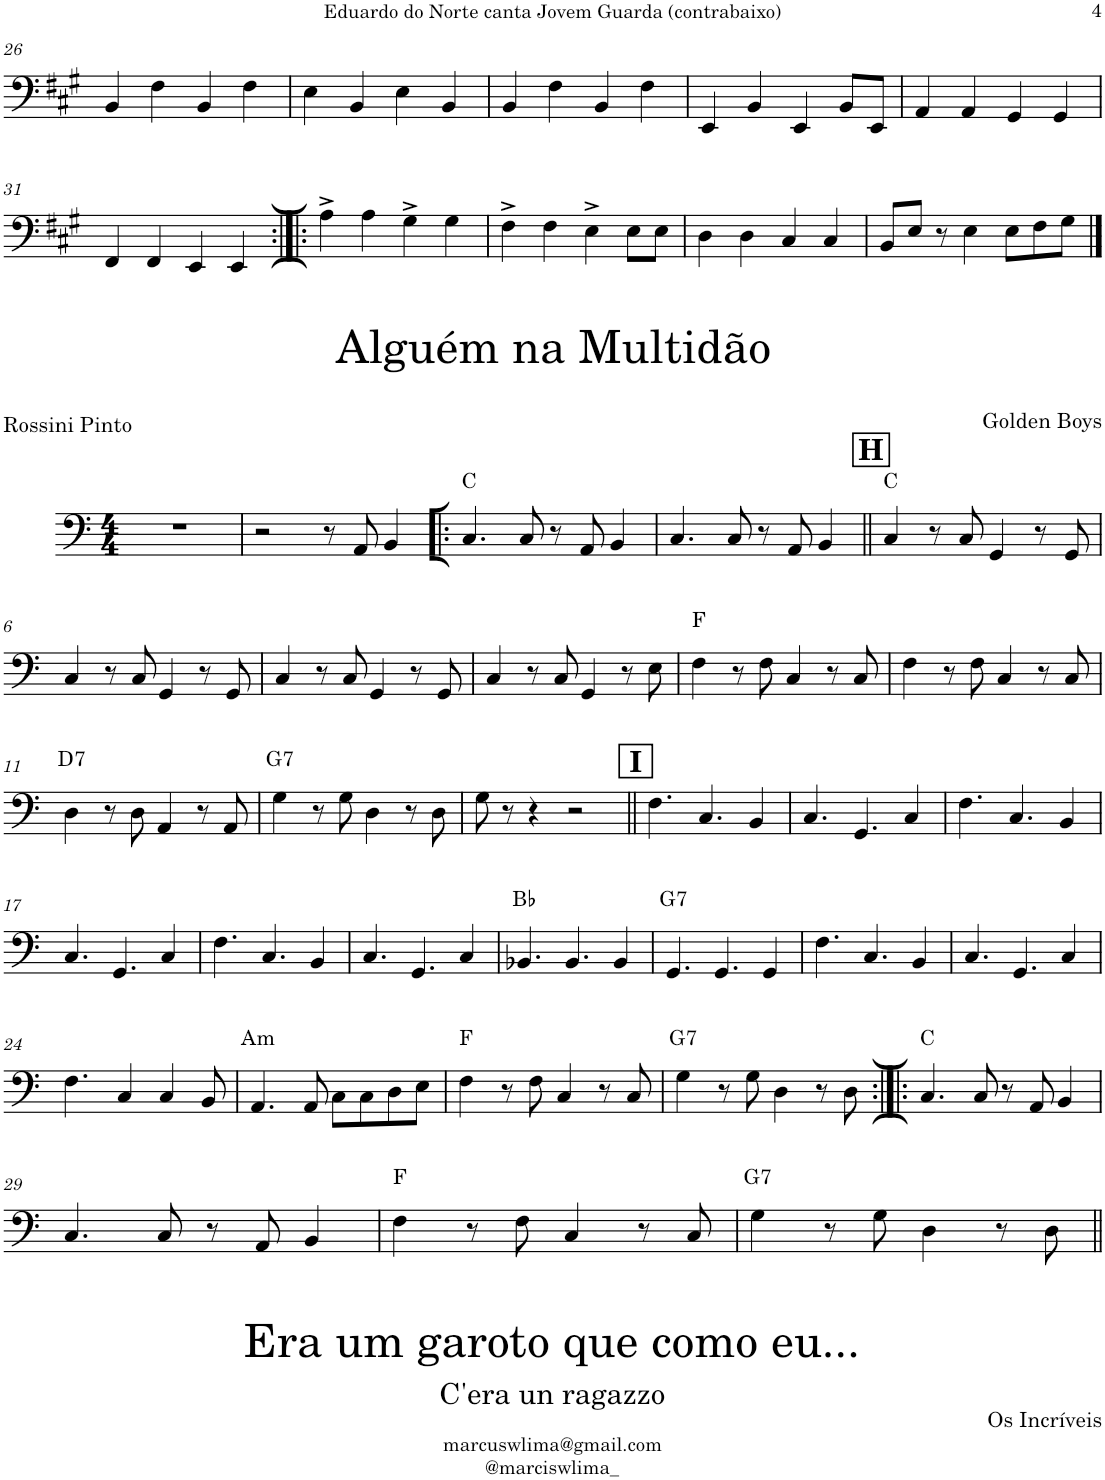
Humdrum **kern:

**kern	**harte
*part1	*part1
*staff1	*
*I"Electric Bass	*
*I'El. B.	*
!!LO:PB:g=z
*clefF4	*
*Trd7c12	*
*k[f#c#g#]	*
*M4/4	*
=26	=26
4BB/	.
4F#\	.
4BB/	.
4F#\	.
=27	=27
4E\	.
4BB/	.
4E\	.
4BB/	.
=28	=28
4BB/	.
4F#\	.
4BB/	.
4F#\	.
=29	=29
4EE/	.
4BB/	.
4EE/	.
8BB/L	.
8EE/J	.
=30	=30
4AA/	.
4AA/	.
4GG#/	.
4GG#/	.
!!LO:LB:g=z
=31	=31
4FF#/	.
4FF#/	.
4EE/	.
4EE/	.
=32:|!|:	=32:|!|:
4A^\	.
4A\	.
4G#^\	.
4G#\	.
=33	=33
4F#^\	.
4F#\	.
4E^\	.
8E\L	.
8E\J	.
=34	=34
4D\	.
4D\	.
4C#/	.
4C#/	.
=35	=35
8BB/L	.
8E/J	.
8r	.
4E\	.
8E\L	.
8F#\	.
8G#\J	.
!!LO:LB:g=z
==1	==1
*k[]	*
*M4/4	*
1r	.
=2	=2
2r	.
8r	.
8AA/	.
4BB/	.
=3!|:	=3!|:
4.C/	C:maj
8C/	.
8r	.
8AA/	.
4BB/	.
=4	=4
4.C/	.
8C/	.
8r	.
8AA/	.
4BB/	.
!!LO:REH:place=s1:a:B:cj:fs=14:t=H
=5||	=5||
4C/	C:maj
8r	.
8C/	.
4GG/	.
8r	.
8GG/	.
!!LO:LB:g=z
=6	=6
4C/	.
8r	.
8C/	.
4GG/	.
8r	.
8GG/	.
=7	=7
4C/	.
8r	.
8C/	.
4GG/	.
8r	.
8GG/	.
=8	=8
4C/	.
8r	.
8C/	.
4GG/	.
8r	.
8E\	.
=9	=9
4F\	F:maj
8r	.
8F\	.
4C/	.
8r	.
8C/	.
=10	=10
4F\	.
8r	.
8F\	.
4C/	.
8r	.
8C/	.
!!LO:LB:g=z
=11	=11
!	!LO:H:kt=7
4D\	D:7
8r	.
8D\	.
4AA/	.
8r	.
8AA/	.
=12	=12
!	!LO:H:kt=7
4G\	G:7
8r	.
8G\	.
4D\	.
8r	.
8D\	.
=13	=13
8G\	.
8r	.
4r	.
2r	.
!!LO:REH:place=s1:a:B:cj:fs=14:t=I
=14||	=14||
4.F\	.
4.C/	.
4BB/	.
=15	=15
4.C/	.
4.GG/	.
4C/	.
=16	=16
4.F\	.
4.C/	.
4BB/	.
!!LO:LB:g=z
=17	=17
4.C/	.
4.GG/	.
4C/	.
=18	=18
4.F\	.
4.C/	.
4BB/	.
=19	=19
4.C/	.
4.GG/	.
4C/	.
=20	=20
4.BB-X/	Bb:maj
4.BB-/	.
4BB-/	.
=21	=21
!	!LO:H:kt=7
4.GG/	G:7
4.GG/	.
4GG/	.
=22	=22
4.F\	.
4.C/	.
4BB/	.
=23	=23
4.C/	.
4.GG/	.
4C/	.
!!LO:LB:g=z
=24	=24
4.F\	.
4C/	.
4C/	.
8BB/	.
=25	=25
!	!LO:H:kt=m
4.AA/	A:min
8AA/	.
8C\L	.
8C\	.
8D\	.
8E\J	.
=26	=26
4F\	F:maj
8r	.
8F\	.
4C/	.
8r	.
8C/	.
=27	=27
!	!LO:H:kt=7
4G\	G:7
8r	.
8G\	.
4D\	.
8r	.
8D\	.
=28:|!|:	=28:|!|:
4.C/	C:maj
8C/	.
8r	.
8AA/	.
4BB/	.
!!LO:LB:g=z
=29	=29
4.C/	.
8C/	.
8r	.
8AA/	.
4BB/	.
=30	=30
4F\	F:maj
8r	.
8F\	.
4C/	.
8r	.
8C/	.
=31	=31
!	!LO:H:kt=7
4G\	G:7
8r	.
8G\	.
4D\	.
8r	.
8D\	.
=||	=||
*-	*-
